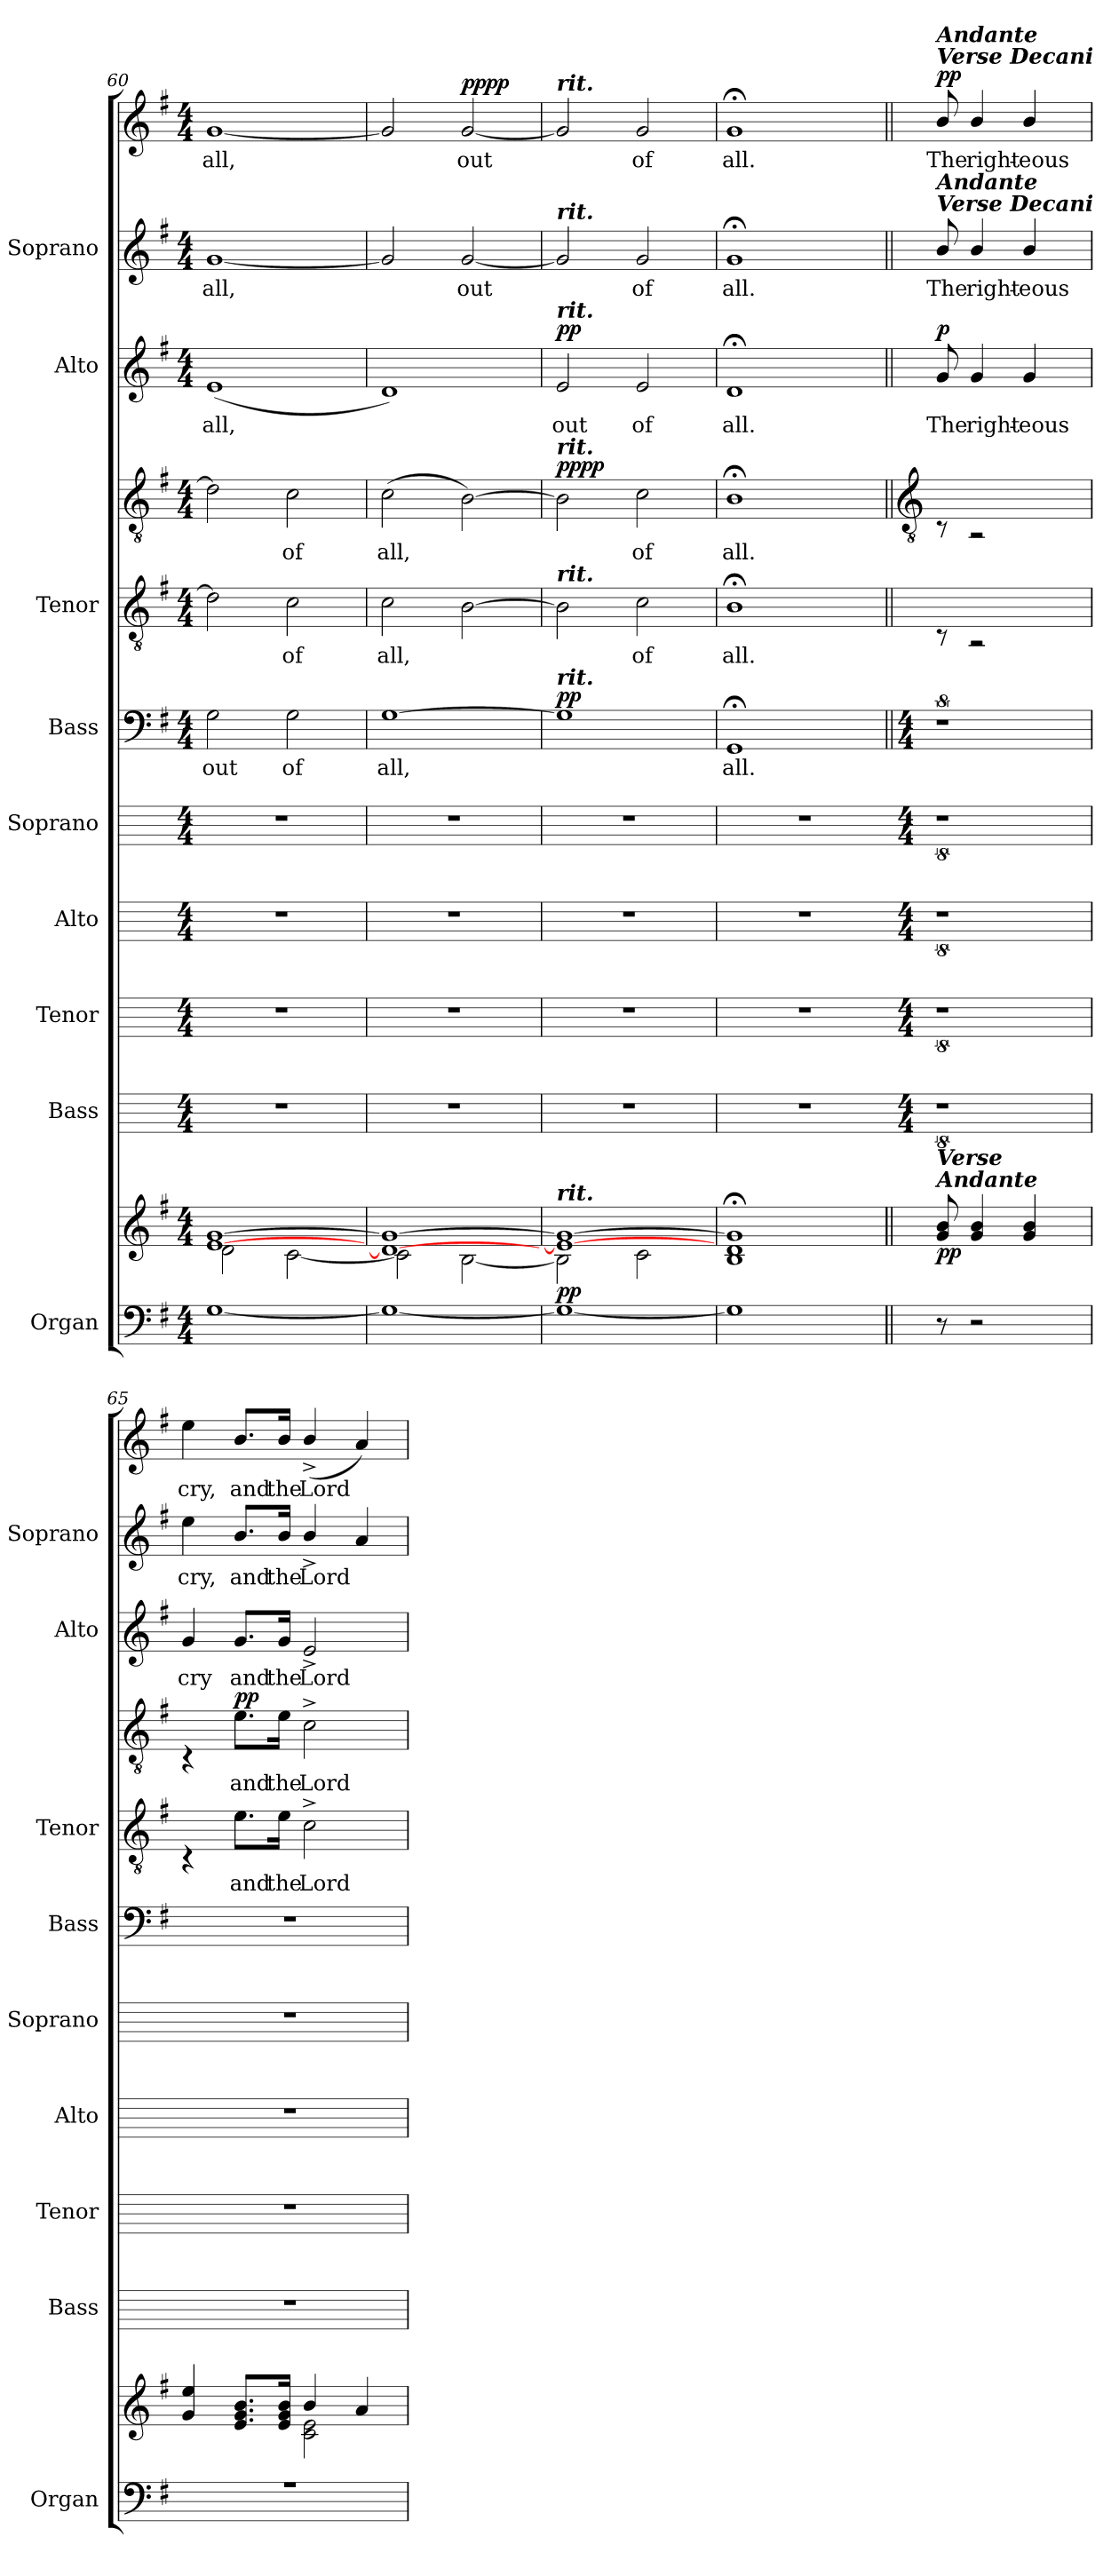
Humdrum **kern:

**kern	**kern	**dynam	**kern	**kern	**kern	**kern	**kern	**text	**dynam	**kern	**text	**kern	**text	**dynam	**kern	**text	**dynam	**kern	**text	**kern	**text	**dynam
*part9	*part9	*part9	*part8	*part7	*part6	*part5	*part4	*part4	*part4	*part3	*part3	*part3	*part3	*part3	*part2	*part2	*part2	*part1	*part1	*part1	*part1	*part1
*staff12	*staff11	*staff11/12	*staff10	*staff9	*staff8	*staff7	*staff6	*staff6	*staff6	*staff5	*staff5	*staff4	*staff4	*staff4/5	*staff3	*staff3	*staff3	*staff2	*staff2	*staff1	*staff1	*staff1/2
*I"Organ	*	*	*I"Bass	*I"Tenor	*I"Alto	*I"Soprano	*I"Bass	*	*	*I"Tenor	*	*	*	*	*I"Alto	*	*	*I"Soprano	*	*	*	*
*I'Organ	*	*	*I'Bass	*I'Tenor	*I'Alto	*I'Soprano	*I'Bass	*	*	*I'Tenor	*	*	*	*	*I'Alto	*	*	*I'Soprano	*	*	*	*
*clefF4	*clefG2	*	*	*	*	*	*clefF4	*	*	*clefGv2	*	*clefGv2	*	*	*clefG2	*	*	*	*	*clefG2	*	*
*k[f#]	*k[f#]	*	*	*	*	*	*k[f#]	*	*	*k[f#]	*	*k[f#]	*	*	*k[f#]	*	*	*k[f#]	*	*k[f#]	*	*
*G:	*G:	*	*	*	*	*	*G:	*	*	*G:	*	*G:	*	*	*G:	*	*	*G:	*	*G:	*	*
*M4/4	*M4/4	*	*M4/4	*M4/4	*M4/4	*M4/4	*M4/4	*	*	*M4/4	*	*M4/4	*	*	*M4/4	*	*	*M4/4	*	*M4/4	*	*
=60	=60	=60	=60	=60	=60	=60	=60	=60	=60	=60	=60	=60	=60	=60	=60	=60	=60	=60	=60	=60	=60	=60
*^	*^	*	*	*	*	*	*	*	*	*	*	*	*	*	*	*	*	*	*	*	*	*
!	!	!	!	!	!	!	!	!	!	!LO:LY:b	!	!	!	!	!	!	!	!LO:LY:b	!	!	!LO:LY:b	!	!LO:LY:b	!
[1G/	2ryy	[1e/ [1g/	2d\	.	1r	1r	1r	1r	2G	out	.	2d]	.	2d]	.	.	(<1e	all,	.	[1g	all,	[1g	all,	.
!	!	!	!	!	!	!	!	!	!	!LO:LY:b	!	!	!LO:LY:b	!	!LO:LY:b	!	!	!	!	!	!	!	!	!
.	2ryy	.	[2c\	.	.	.	.	.	2G	of	.	2c	of	2c	of	.	.	.	.	.	.	.	.	.
=61	=61	=61	=61	=61	=61	=61	=61	=61	=61	=61	=61	=61	=61	=61	=61	=61	=61	=61	=61	=61	=61	=61	=61	=61
!	!	!	!	!	!	!	!	!	!	!LO:LY:b	!	!	!LO:LY:b	!	!LO:LY:b	!	!	!	!	!	!	!	!	!
1G/_	2ryy	1d/_ 1g/_	2c\]	.	1r	1r	1r	1r	[1G	all,	.	2c	all,	(>2c	all,	.	1d)	.	.	2g]	.	2g]	.	.
!	!	!	!	!	!	!	!	!	!	!	!	!	!	!	!	!	!	!	!	!	!LO:LY:b	!	!LO:LY:b	!LO:DY:b=2
!	!	!	!	!	!	!	!	!	!	!	!	!	!	!	!	!	!	!	!	!	!	!	!	!LO:DY:n=1:b
.	2ryy	.	[2B\	.	.	.	.	.	.	.	.	[2B	.	[2B)	.	.	.	.	.	[2g	out	[2g	out	pp pp
=62	=62	=62	=62	=62	=62	=62	=62	=62	=62	=62	=62	=62	=62	=62	=62	=62	=62	=62	=62	=62	=62	=62	=62	=62
!	!	!	!	!	!	!	!	!	!	!	!	!	!	!	!	!	!	!	!	!	!	!LO:TX:a:Bi:t=rit.	!	!
!	!	!	!	!	!	!	!	!	!	!	!	!	!	!	!	!	!	!	!	!LO:TX:a:Bi:t=rit.	!	!	!	!
!	!	!	!	!	!	!	!	!	!	!	!	!	!	!	!	!	!LO:TX:a:Bi:t=rit.	!	!	!	!	!	!	!
!	!	!	!	!	!	!	!	!	!	!	!	!	!	!LO:TX:a:Bi:t=rit.	!	!	!	!	!	!	!	!	!	!
!	!	!	!	!	!	!	!	!	!	!	!	!LO:TX:a:Bi:t=rit.	!	!	!	!	!	!	!	!	!	!	!	!
!	!	!	!	!	!	!	!	!	!LO:TX:a:Bi:t=rit.	!	!	!	!	!	!	!	!	!	!	!	!	!	!	!
!	!	!LO:TX:a:Bi:t=rit.	!	!	!	!	!	!	!	!	!	!	!	!	!	!	!	!	!	!	!	!	!	!
!	!	!	!	!LO:DY:b	!	!	!	!	!	!	!LO:DY:b	!	!	!	!	!LO:DY:b=2	!	!LO:LY:b	!	!	!	!	!	!
!	!	!	!	!	!	!	!	!	!	!	!	!	!	!	!	!LO:DY:n=1:b	!	!	!LO:DY:b	!	!	!	!	!
1G/_	2ryy	1e/_ 1g/_	2B\]	pp	1r	1r	1r	1r	1G]	.	pp	2B]	.	2B]	.	pp pp	2e	out	pp	2g]	.	2g]	.	.
!	!	!	!	!	!	!	!	!	!	!	!	!	!LO:LY:b	!	!LO:LY:b	!	!	!LO:LY:b	!	!	!LO:LY:b	!	!LO:LY:b	!
.	2ryy	.	2c\	.	.	.	.	.	.	.	.	2c	of	2c	of	.	2e	of	.	2g	of	2g	of	.
=63	=63	=63	=63	=63	=63	=63	=63	=63	=63	=63	=63	=63	=63	=63	=63	=63	=63	=63	=63	=63	=63	=63	=63	=63
!	!	!	!	!	!	!	!	!	!	!LO:LY:b	!	!	!LO:LY:b	!	!LO:LY:b	!	!	!LO:LY:b	!	!	!LO:LY:b	!	!LO:LY:b	!
1G/]	2r;yy	1g;</]	1B\ 1d\	.	1r	1r	1r	1r	1GG;<	all.	.	1B;<	all.	1B;<	all.	.	1d;<	all.	.	1g;<	all.	1g;<	all.	.
.	2ryy	.	.	.	.	.	.	.	.	.	.	.	.	.	.	.	.	.	.	.	.	.	.	.
!!LO:LB:g=z
=64||	=64||	=64||	=64||	=64||	=64	=64	=64	=64	=64||	=64||	=64||	=64||	=64||	=64||	=64||	=64||	=64||	=64||	=64||	=64||	=64||	=64||	=64||	=64||
*	*	*	*	*	*	*	*	*	*	*	*	*	*	*clefGv2	*	*	*	*	*	*	*	*	*	*
*	*	*	*	*	*M4/4	*M4/4	*M4/4	*M4/4	*M4/4	*	*	*	*	*	*	*	*	*	*	*	*	*	*	*
!	!	!	!	!	!	!	!	!	!	!	!	!	!	!	!	!	!	!	!	!	!	!LO:TX:a:Bi:t=Verse Decani	!	!
!	!	!	!	!	!	!	!	!	!	!	!	!	!	!	!	!	!	!	!	!	!	!LO:TX:a:Bi:t=Andante	!	!
!	!	!	!	!	!	!	!	!	!	!	!	!	!	!	!	!	!	!	!	!LO:TX:a:Bi:t=Verse Decani	!	!	!	!
!	!	!	!	!	!	!	!	!	!	!	!	!	!	!	!	!	!	!	!	!LO:TX:a:Bi:t=Andante	!	!	!	!
!	!	!LO:TX:a:Bi:t=Andante	!	!	!	!	!	!	!	!	!	!	!	!	!	!	!	!	!	!	!	!	!	!
!	!	!LO:TX:a:Bi:t=Verse	!	!	!	!	!	!	!	!	!	!	!	!	!	!	!	!	!	!	!	!	!	!
!	!	!	!	!LO:DY:b	!	!	!	!	!	!	!	!	!	!	!	!	!	!LO:LY:b	!	!	!LO:LY:b	!	!LO:LY:b	!
!	!	!	!	!LO:DY:n=1:b	!	!	!	!	!	!	!	!	!	!	!	!	!	!	!LO:DY:b	!	!	!	!	!LO:DY:b=2
!	!	!	!	!	!	!	!	!	!	!	!	!	!	!	!	!	!	!	!	!	!	!	!	!LO:DY:n=1:b
8r	2ryy	8g/ 8b/	2ryy	p p	8%5r	8%5r	8%5r	8%5r	8%5r	.	.	8rBB	.	8rBB	.	.	8g	The	p	8b/	The	8b/	The	p p
!	!	!	!	!	!	!	!	!	!	!	!	!	!	!	!	!	!	!LO:LY:b	!	!	!LO:LY:b	!	!LO:LY:b	!
2r	.	4g/ 4b/	.	.	.	.	.	.	.	.	.	2rBB	.	2rBB	.	.	4g	right-	.	4b/	right-	4b/	right-	.
!	!	!	!	!	!	!	!	!	!	!	!	!	!	!	!	!	!	!LO:LY:b	!	!	!LO:LY:b	!	!LO:LY:b	!
.	.	4g/ 4b/	.	.	.	.	.	.	.	.	.	.	.	.	.	.	4g	-eous	.	4b/	-eous	4b/	-eous	.
.	8ryy	.	8ryy	.	.	.	.	.	.	.	.	.	.	.	.	.	.	.	.	.	.	.	.	.
=65	=65	=65	=65	=65	=65	=65	=65	=65	=65	=65	=65	=65	=65	=65	=65	=65	=65	=65	=65	=65	=65	=65	=65	=65
!	!	!	!	!	!	!	!	!	!	!	!	!	!	!	!	!	!	!LO:LY:b	!	!	!LO:LY:b	!	!LO:LY:b	!
1r	1ryy	4g/ 4ee/	2ryy	.	1r	1r	1r	1r	1r	.	.	4rBB	.	4rBB	.	.	4g	cry	.	4ee	cry,	4ee	cry,	.
!	!	!	!	!	!	!	!	!	!	!	!	!	!LO:LY:b	!	!LO:LY:b	!LO:DY:b=2	!	!LO:LY:b	!	!	!LO:LY:b	!	!LO:LY:b	!
!	!	!	!	!	!	!	!	!	!	!	!	!	!	!	!	!LO:DY:n=1:b	!	!	!	!	!	!	!	!
.	.	8.e/ 8.g/ 8.b/L	.	.	.	.	.	.	.	.	.	8.e\L	and	8.e\L	and	p p	8.g/L	and	.	8.b/L	and	8.b/L	and	.
!	!	!	!	!	!	!	!	!	!	!	!	!	!LO:LY:b	!	!LO:LY:b	!	!	!LO:LY:b	!	!	!LO:LY:b	!	!LO:LY:b	!
.	.	16e/ 16g/ 16b/J	.	.	.	.	.	.	.	.	.	16e\Jk	the	16e\Jk	the	.	16g/Jk	the	.	16b/Jk	the	16b/Jk	the	.
!	!	!	!	!	!	!	!	!	!	!	!	!	!LO:LY:b	!	!LO:LY:b	!	!	!LO:LY:b	!	!	!LO:LY:b	!	!LO:LY:b	!
.	.	4b/	2c\ 2e\	.	.	.	.	.	.	.	.	2c^	Lord	2c^	Lord	.	2e^	Lord	.	4b^/	Lord	(<4b^/	Lord	.
.	.	4a/	.	.	.	.	.	.	.	.	.	.	.	.	.	.	.	.	.	4a	.	4a)	.	.
*v	*v	*	*	*	*	*	*	*	*	*	*	*	*	*	*	*	*	*	*	*	*	*	*	*
*	*v	*v	*	*	*	*	*	*	*	*	*	*	*	*	*	*	*	*	*	*	*	*	*
=	=	=	=	=	=	=	=	=	=	=	=	=	=	=	=	=	=	=	=	=	=	=
*-	*-	*-	*-	*-	*-	*-	*-	*-	*-	*-	*-	*-	*-	*-	*-	*-	*-	*-	*-	*-	*-	*-
